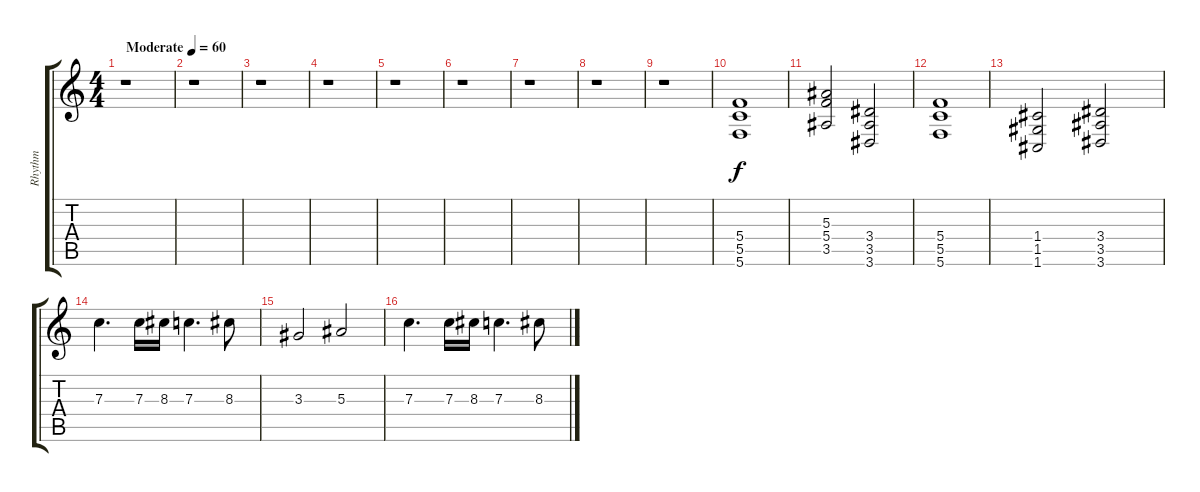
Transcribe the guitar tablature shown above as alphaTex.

\track ("Rhythm" "Rhythm") {instrument distortionguitar}
\staff {score tabs}
\tuning (D4 A3 F3 C3 G2 C2) {hide}
\ts (4 4)
\tempo (60 "Moderate")
\clef g2
\ks c
r.1{dy f instrument distortionguitar} |
r.1 |
r.1 |
r.1 |
r.1 |
r.1 |
r.1 |
r.1 |
r.1 |
(5.4 5.5 5.6).1 |
(5.3 5.4 3.5).2 (3.4 3.5 3.6).2 |
(5.4 5.5 5.6).1 |
(1.4 1.5 1.6).2 (3.4 3.5 3.6).2 |
7.3.4{d} 7.3.16 8.3.16 7.3.4{d} 8.3.8 |
3.3.2 5.3.2 |
7.3.4{d} 7.3.16 8.3.16 7.3.4{d} 8.3.8
